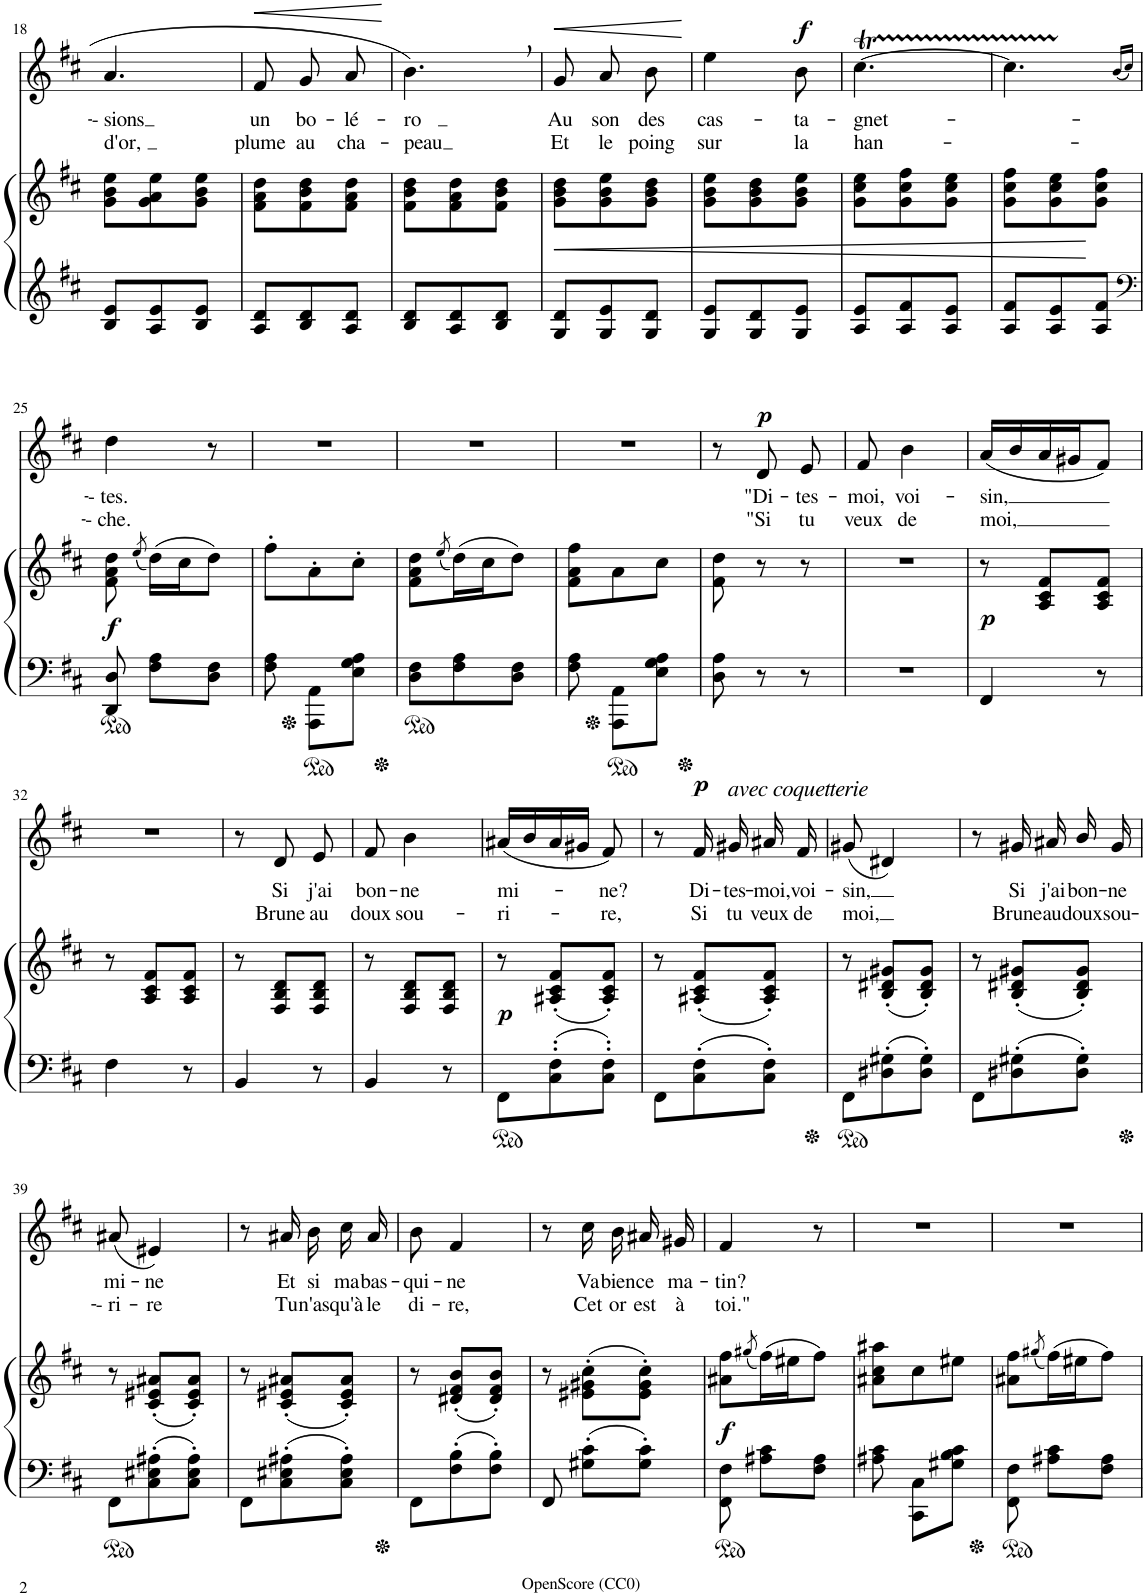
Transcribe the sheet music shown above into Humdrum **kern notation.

**kern	**kern	**dynam	**kern	**text	**text	**dynam
*part2	*part2	*part2	*part1	*part1	*part1	*part1
*staff3	*staff2	*staff2/3	*staff1	*staff1	*staff1	*staff1
*I"PIANO.	*	*	*I"CHANT: Voice	*	*	*
*I'Pno	*	*	*	*	*	*
!!LO:PB:g=z
*clefG2	*clefG2	*	*clefG2	*	*	*
*k[f#c#]	*k[f#c#]	*	*k[f#c#]	*	*	*
*M3/8	*M3/8	*	*M3/8	*	*	*
=18	=18	=18	=18	=18	=18	=18
!	!	!	!	!LO:LY:b	!LO:LY:b	!
8B/ 8e/L	8g\ 8b\ 8ee\L	.	4.a/	-- sions	d'or,	.
8A/ 8e/	8g\ 8a\ 8ee\	.	.	.	.	.
8B/ 8e/J	8g\ 8b\ 8ee\J	.	.	.	.	.
=19	=19	=19	=19	=19	=19	=19
!	!	!	!	!LO:LY:b	!LO:LY:b	!LO:HP:b
8A/ 8d/L	8f#\ 8a\ 8dd\L	.	8f#/	un	plume	<
!	!	!	!	!LO:LY:b	!LO:LY:b	!
8B/ 8d/	8f#\ 8b\ 8dd\	.	8g/	bo-	au	.
!	!	!	!	!LO:LY:b	!LO:LY:b	!
8A/ 8d/J	8f#\ 8a\ 8dd\J	.	8a/	-lé-	cha-	.
.	.	.	.	.	.	[
=20	=20	=20	=20	=20	=20	=20
!	!	!	!	!LO:LY:b	!LO:LY:b	!
8B/ 8d/L	8f#\ 8b\ 8dd\L	.	4.b,\	-ro	-peau	.
8A/ 8d/	8f#\ 8a\ 8dd\	.	.	.	.	.
8B/ 8d/J	8f#\ 8b\ 8dd\J	.	.	.	.	.
=21	=21	=21	=21	=21	=21	=21
!	!	!LO:HP:b	!	!LO:LY:b	!LO:LY:b	!LO:HP:b
8G/ 8d/L	8g\ 8b\ 8dd\L	<	8g/	Au	Et	<
!	!	!	!	!LO:LY:b	!LO:LY:b	!
8G/ 8e/	8g\ 8b\ 8ee\	.	8a/	son	le	.
!	!	!	!	!LO:LY:b	!LO:LY:b	!
8G/ 8d/J	8g\ 8b\ 8dd\J	.	8b\	des	poing	.
.	.	.	.	.	.	[
=22	=22	=22	=22	=22	=22	=22
!	!	!	!	!LO:LY:b	!LO:LY:b	!
8G/ 8e/L	8g\ 8b\ 8ee\L	.	4ee\	cas-	sur	.
8G/ 8d/	8g\ 8b\ 8dd\	.	.	.	.	.
!	!	!	!	!LO:LY:b	!LO:LY:b	!LO:DY:a
8G/ 8e/J	8g\ 8b\ 8ee\J	.	8b\	-ta-	la	f
=23	=23	=23	=23	=23	=23	=23
!	!	!	!	!LO:LY:b	!LO:LY:b	!
8A/ 8e/L	8g\ 8cc#\ 8ee\L	.	[4.cc#t\	-gnet-	han-	.
8A/ 8f#/	8g\ 8cc#\ 8ff#\	.	.	.	.	.
8A/ 8e/J	8g\ 8cc#\ 8ee\J	.	.	.	.	.
=24	=24	=24	=24	=24	=24	=24
8A/ 8f#/L	8g\ 8cc#\ 8ff#\L	.	4.cc#TTT\]	.	.	.
8A/ 8e/	8g\ 8cc#\ 8ee\	.	.	.	.	.
8A/ 8f#/J	8g\ 8cc#\ 8ff#\J	[	.	.	.	.
.	.	.	(16qb/LL	.	.	.
.	.	.	16qcc#/JJ)	.	.	.
!!LO:LB:g=z
=25	=25	=25	=25	=25	=25	=25
*clefF4	*	*	*	*	*	*
!	!	!LO:DY:b	!	!LO:LY:b	!LO:LY:b	!
8DD/ 8D/	8f#\ 8a\ 8dd\	f	4dd\	-- tes.	-- che.	.
.	(8qee/	.	.	.	.	.
8F#\ 8A\L	(16dd\LL)	.	.	.	.	.
.	16cc#\J	.	.	.	.	.
8D\ 8F#\J	8dd\J)	.	8r	.	.	.
=26	=26	=26	=26	=26	=26	=26
8F#\ 8A\	8ff#'\L	.	4.r	.	.	.
8AAA\ 8AA\L	8a'\	.	.	.	.	.
8E\ 8G\ 8A\J	8cc#'\J	.	.	.	.	.
=27	=27	=27	=27	=27	=27	=27
8D\ 8F#\L	8f#\ 8a\ 8dd\L	.	4.r	.	.	.
.	(8qee/	.	.	.	.	.
8F#\ 8A\	(>16dd\L)	.	.	.	.	.
.	16cc#\J	.	.	.	.	.
8D\ 8F#\J	8dd\J)	.	.	.	.	.
=28	=28	=28	=28	=28	=28	=28
8F#\ 8A\	8f#\ 8a\ 8ff#\L	.	4.r	.	.	.
8AAA\ 8AA\L	8a\	.	.	.	.	.
8E\ 8G\ 8A\J	8cc#\J	.	.	.	.	.
=29	=29	=29	=29	=29	=29	=29
8D\ 8A\	8f#\ 8dd\	.	8r	.	.	.
!	!	!	!	!LO:LY:b	!LO:LY:b	!LO:DY:a
8r	8r	.	8d/	"Di-	"Si	p
!	!	!	!	!LO:LY:b	!LO:LY:b	!
8r	8r	.	8e/	-tes-	tu	.
=30	=30	=30	=30	=30	=30	=30
!	!	!	!	!LO:LY:b	!LO:LY:b	!
4.r	4.r	.	8f#/	-moi,	veux	.
!	!	!	!	!LO:LY:b	!LO:LY:b	!
.	.	.	4b\	voi-	de	.
=31	=31	=31	=31	=31	=31	=31
!	!	!LO:DY:a=2	!	!LO:LY:b	!LO:LY:b	!
4FF#/	8r	p	(<16a/LL	-sin,	moi,	.
.	.	.	16b/	.	.	.
.	8A/ 8c#/ 8f#/L	.	16a/	.	.	.
.	.	.	16g#X/J	.	.	.
8r	8A/ 8c#/ 8f#/J	.	8f#/J)	.	.	.
!!LO:LB:g=z
=32	=32	=32	=32	=32	=32	=32
4F#\	8r	.	4.r	.	.	.
.	8A/ 8c#/ 8f#/L	.	.	.	.	.
8r	8A/ 8c#/ 8f#/J	.	.	.	.	.
=33	=33	=33	=33	=33	=33	=33
4BB/	8r	.	8r	.	.	.
!	!	!	!	!LO:LY:b	!LO:LY:b	!
.	8F#/ 8B/ 8d/L	.	8d/	Si	Brune	.
!	!	!	!	!LO:LY:b	!LO:LY:b	!
8r	8F#/ 8B/ 8d/J	.	8e/	j'ai	au	.
=34	=34	=34	=34	=34	=34	=34
!	!	!	!	!LO:LY:b	!LO:LY:b	!
4BB/	8r	.	8f#/	bon-	doux	.
!	!	!	!	!LO:LY:b	!LO:LY:b	!
.	8F#/ 8B/ 8d/L	.	4b\	-ne	sou-	.
8r	8F#/ 8B/ 8d/J	.	.	.	.	.
=35	=35	=35	=35	=35	=35	=35
!	!	!LO:DY:a=2	!	!LO:LY:b	!LO:LY:b	!
8FF#\L	8r	p	(<16a#X/LL	mi-	-ri-	.
.	.	.	16b/	.	.	.
8C#\' 8F#\'	(8A#X/' 8c#/' 8f#/'L	.	16a#/	.	.	.
.	.	.	16g#X/JJ	.	.	.
!	!	!	!	!LO:LY:b	!LO:LY:b	!
8C#\' 8F#\'J	8A#/' 8c#/' 8f#/'J)	.	8f#/)	-ne?	-re,	.
=36	=36	=36	=36	=36	=36	=36
8FF#\L	8r	.	8r	.	.	.
!	!	!	!	!LO:LY:b	!LO:LY:b	!LO:DY:a
8C#\' 8F#\'	(8A#X/' 8c#/' 8f#/'L	.	16f#/	Di-	Si	p
!	!	!	!LO:TX:a:i:t=avec coquetterie	!	!	!
!	!	!	!	!LO:LY:b	!LO:LY:b	!
.	.	.	16g#X/	-tes-	tu	.
!	!	!	!	!LO:LY:b	!LO:LY:b	!
8C#\' 8F#\'J	8A#/' 8c#/' 8f#/'J)	.	16a#X/	-moi,	veux	.
!	!	!	!	!LO:LY:b	!LO:LY:b	!
.	.	.	16f#/	voi-	de	.
=37	=37	=37	=37	=37	=37	=37
!	!	!	!	!LO:LY:b	!LO:LY:b	!
8FF#\L	8r	.	(<8g#X/	-sin,	moi,	.
8D#X\' 8G#X\'	(8B/' 8d#X/' 8g#X/'L	.	4d#X/)	.	.	.
8D#\' 8G#\'J	8B/' 8d#/' 8g#/'J)	.	.	.	.	.
=38	=38	=38	=38	=38	=38	=38
8FF#\L	8r	.	8r	.	.	.
!	!	!	!	!LO:LY:b	!LO:LY:b	!
8D#X\' 8G#X\'	(8B/' 8d#X/' 8g#X/'L	.	16g#X/	Si	Brune	.
!	!	!	!	!LO:LY:b	!LO:LY:b	!
.	.	.	16a#X/	j'ai	au	.
!	!	!	!	!LO:LY:b	!LO:LY:b	!
8D#\' 8G#\'J	8B/' 8d#/' 8g#/'J)	.	16b/	bon-	doux	.
!	!	!	!	!LO:LY:b	!LO:LY:b	!
.	.	.	16g#/	-ne	sou-	.
!!LO:LB:g=z
=39	=39	=39	=39	=39	=39	=39
!	!	!	!	!LO:LY:b	!LO:LY:b	!
8FF#\L	8r	.	(<8a#X/	mi-	-- ri-	.
!	!	!	!	!LO:LY:b	!LO:LY:b	!
8C#\' 8E#X\' 8A#X\'	(8c#/' 8e#X/' 8a#X/'L	.	4e#X/)	-ne	-re	.
8C#\' 8E#\' 8A#\'J	8c#/' 8e#/' 8a#/'J)	.	.	.	.	.
=40	=40	=40	=40	=40	=40	=40
8FF#\L	8r	.	8r	.	.	.
!	!	!	!	!LO:LY:b	!LO:LY:b	!
8C#\' 8E#X\' 8A#X\'	(8c#/' 8e#X/' 8a#X/'L	.	16a#X/	Et	Tu	.
!	!	!	!	!LO:LY:b	!LO:LY:b	!
.	.	.	16b\	si	n'as	.
!	!	!	!	!LO:LY:b	!LO:LY:b	!
8C#\' 8E#\' 8A#\'J	8c#/' 8e#/' 8a#/'J)	.	16cc#\	ma	qu'à	.
!	!	!	!	!LO:LY:b	!LO:LY:b	!
.	.	.	16a#/	bas-	le	.
=41	=41	=41	=41	=41	=41	=41
!	!	!	!	!LO:LY:b	!LO:LY:b	!
8FF#\L	8r	.	8b\	-qui-	di-	.
!	!	!	!	!LO:LY:b	!LO:LY:b	!
8F#\' 8B\'	(8d#X/' 8f#/' 8b/'L	.	4f#/	-ne	-re,	.
8F#\' 8B\'J	8d#/' 8f#/' 8b/'J)	.	.	.	.	.
=42	=42	=42	=42	=42	=42	=42
8FF#/	8r	.	8r	.	.	.
!	!	!	!	!LO:LY:b	!LO:LY:b	!
8G#X\' 8c#\'L	(8e#X\' 8g#X\' 8cc#\'L	.	16cc#\	Va	Cet	.
!	!	!	!	!LO:LY:b	!LO:LY:b	!
.	.	.	16b\	bien	or	.
!	!	!	!	!LO:LY:b	!LO:LY:b	!
8G#\' 8c#\'J	8e#\' 8g#\' 8cc#\'J)	.	16a#X/	ce	est	.
!	!	!	!	!LO:LY:b	!LO:LY:b	!
.	.	.	16g#X/	ma-	à	.
=43	=43	=43	=43	=43	=43	=43
!	!	!LO:DY:b	!	!LO:LY:b	!LO:LY:b	!
8FF#\ 8F#\	8a#X\ 8ff#\L	f	4f#/	-tin?	toi."	.
.	(8qgg#X/	.	.	.	.	.
8A#X\ 8c#\L	(>16ff#\L)	.	.	.	.	.
.	16ee#X\J	.	.	.	.	.
8F#\ 8A#\J	8ff#\J)	.	8r	.	.	.
=44	=44	=44	=44	=44	=44	=44
8A#X\ 8c#\	8a#X\ 8cc#\ 8aa#X\L	.	4.r	.	.	.
8CC#\ 8C#\L	8cc#\	.	.	.	.	.
8G#X\ 8B\ 8c#\J	8ee#X\J	.	.	.	.	.
=45	=45	=45	=45	=45	=45	=45
8FF#\ 8F#\	8a#X\ 8ff#\L	.	4.r	.	.	.
.	(8qgg#X/	.	.	.	.	.
8A#X\ 8c#\L	(>16ff#\L)	.	.	.	.	.
.	16ee#X\J	.	.	.	.	.
8F#\ 8A#\J	8ff#\J)	.	.	.	.	.
=	=	=	=	=	=	=
*-	*-	*-	*-	*-	*-	*-
